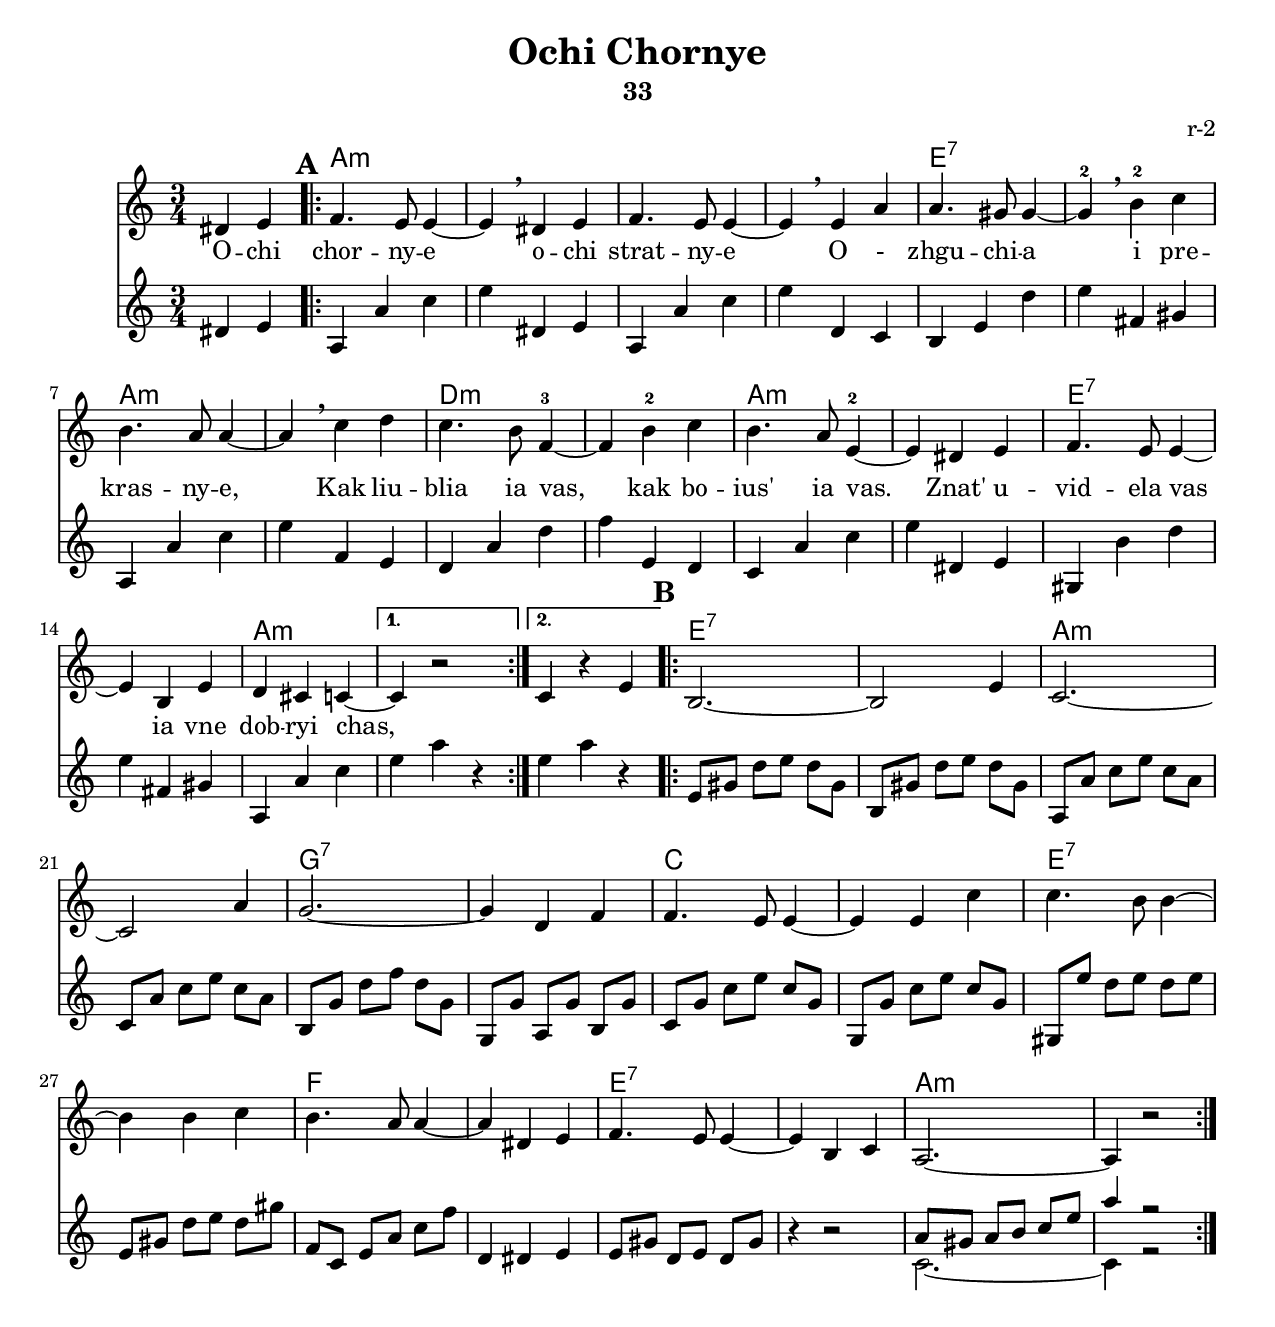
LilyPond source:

\version "2.18.0"
\include "english.ly"
\paper{
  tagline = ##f
  print-all-headers = ##t
  #(set-paper-size "letter")
}
date = #(strftime "%d-%m-%Y" (localtime (current-time)))

%\markup{ \italic{ " Updated " \date  }  }

%\markup{ Got something to say? }

global = {
  \clef treble
  \key a \minor
  \time 3/4
  \set Score.markFormatter = #format-mark-box-alphabet
}

%#################################### Melody ########################
melody = \relative c' {
  \global
  \partial 4*2 ds4 e  %lead in notes

  \repeat volta 2{
    \mark \default
    %\bar "||"
    f4. e8 e4~
    e4\breathe ds e|
    f4. e8 e4~
    e4\breathe e a

    a4. gs8 gs4~|
    gs4-2\breathe b-2 c
    b4. a8 a4~
    a4\breathe c d|

    c4. b8 f4-3~
    f4 b-2 c|
    b4. a8 e4-2~|
    e4 ds e

    f4. e8 e4~
    e4 b e
    d4 cs c~

  }
  \alternative{
    {c4 r 2 }
    {c4 r e}
  }
  % \bar "||"
  %\break
  %} repeat end
  \repeat volta 2{
    \mark \default
    % r2^\markup{\italic {"Interlude a tempo"}} e4
    b2.~
    b2 e4
    c2.~
    c2 a'4
    g2.~
    g4 d f
    f4. e8 e4~
    e4 e c'
    c4. b8 b4~
    b4 b c|
    b4. a8 a4~|
    a4 ds, e|
    f4. e8 e4~|
    e4 b c|
    a2.~
    a4 r2|
  }
}
\addlyrics {
  O -- chi chor -- ny -- e
  o -- chi strat -- ny -- e
  O - zhgu -- chi -- a
  i pre -- kras -- ny -- e,
  Kak liu -- blia ia vas,
  kak bo -- ius' ia vas.
  Znat' u -- vid -- ela vas
  ia vne dob -- ryi chas,
}

secund = \relative c' {
  \global
  \partial 4*2 ds4 e  %lead in notes
  \repeat volta 2{
    a,4 a' c
    e4 ds, e
    a,4 a' c
    e4 d, c

    b4 e d'
    e4 fs, gs  %up 8va from orig.
    a,4 a' c
    e4 f, e

    d4 a' d
    f4 e, d
    c4 a' c

    e4 ds, e
    gs,4 b' d
    e4 fs, gs  %up 8va from orig.
    a,4 a' c
  }
  \alternative{
    { e4 a r}
    {e4 a r}
  }


  % Interlude
  \repeat volta 2{
    %r4*3
    e,8[gs] d'[e] d[gs,]|
    b,8[gs']d'[e] d[gs,]
    a,8[a']c[e]c[a]
    c,8[a']c[e]c[a]

    b,8[g']d'[f]d[g,]
    g,8[g']a,[g']b,[g']
    c,8[g']c[e]c[g]
    g,8[g'] c[e]c[g]

    gs,8[e'']d[e]d[e]
    e,8[gs]d'[e] d[gs]
    f,8[c]e[a]c[f]
    d,4 ds e
    e8[gs]d[e]d[gs]
    r4 r2
    <<
      {
        a8[gs]a[b]c[e]
        a4 r2
      } \\
      {c,,2.~ c4 r2}
    >>
  }
}


%################################# Chords #######################
harmonies = \chordmode {
  \skip 2
  a4*12:m
  e4*6:7
  a4*6:m
  d4*6:m
  a4*6:m
  e4*6:7
  a4*6:m
  % Interlude
  s4*3
  e4*6:7
  a4*6:m
  g4*6:7
  c4*6
  e4*6:7
  f4*6
  e4*6:7
  a4*6:m

}



\score {
  <<
    \new ChordNames {
      \set chordChanges = ##t
      \harmonies
    }
    \new Staff
    \melody
    \new Staff \secund
  >>
  \header{
    title= "Ochi Chornye"
    subtitle="33"
    composer= "r-2"
    instrument =""
    arranger= ""
  }
  \layout{indent = 1.0\cm}
  \midi {
    \tempo 4 = 120

    % \midi { }
  }
}
%{
% more verses:
\markup{}
\markup {
  \fill-line {
    \hspace #0.1 % distance from left margin
    \column {
      \line { "1."
	\column {
	  ""
	}
      }
      \hspace #0.2 % vertical distance between verses
      \line { "2."
	\column {
	 ""
	}
      }
    }
    \hspace #0.1  % horiz. distance between columns
    \column {
      \line { "3."
	\column {
	  ""
	}
      }
      \hspace #0.2 % distance between verses
      \line { "4."
	\column {
	 ""
	}
      }
    }
    \hspace #0.1 % distance to right margin
  }
}

%}
